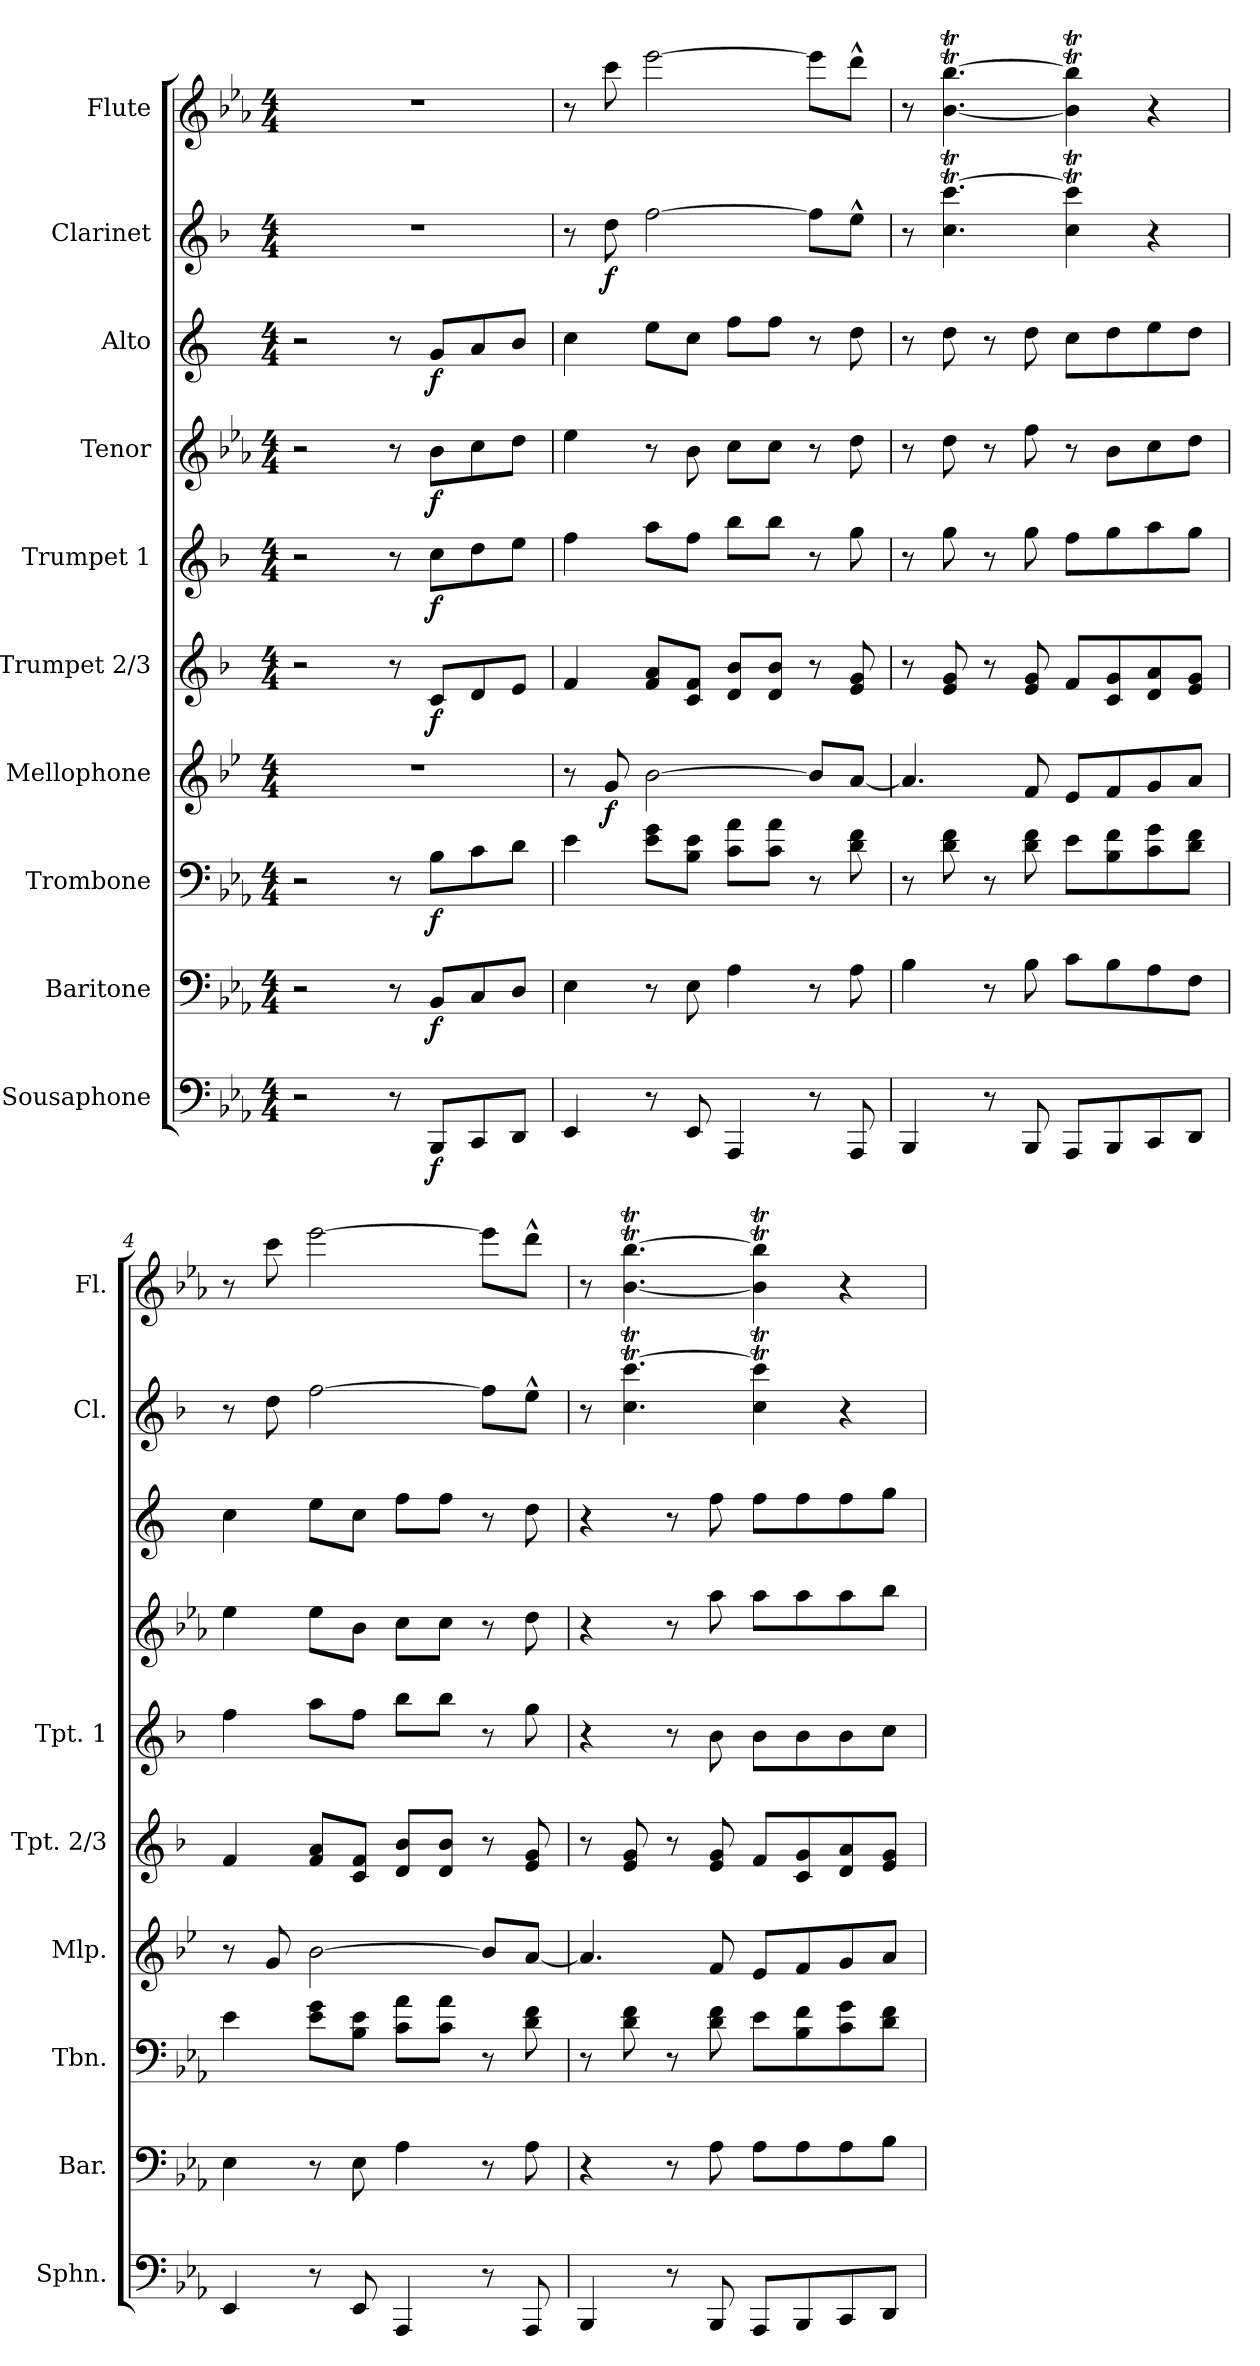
**kern	**dynam	**kern	**dynam	**kern	**dynam	**kern	**dynam	**kern	**dynam	**kern	**dynam	**kern	**dynam	**kern	**dynam	**kern	**dynam	**kern
*part10	*part10	*part9	*part9	*part8	*part8	*part7	*part7	*part6	*part6	*part5	*part5	*part4	*part4	*part3	*part3	*part2	*part2	*part1
*staff10	*staff10	*staff9	*staff9	*staff8	*staff8	*staff7	*staff7	*staff6	*staff6	*staff5	*staff5	*staff4	*staff4	*staff3	*staff3	*staff2	*staff2	*staff1
*I"Sousaphone	*	*I"Baritone	*	*I"Trombone	*	*I"Mellophone	*	*I"Trumpet 2/3	*	*I"Trumpet 1	*	*I"Tenor	*	*I"Alto	*	*I"Clarinet	*	*I"Flute
*I'Sphn.	*	*I'Bar.	*	*I'Tbn.	*	*I'Mlp.	*	*I'Tpt. 2/3	*	*I'Tpt. 1	*	*	*	*	*	*I'Cl.	*	*I'Fl.
*clefF4	*	*clefF4	*	*clefF4	*	*clefG2	*	*clefG2	*	*clefG2	*	*clefG2	*	*clefG2	*	*clefG2	*	*clefG2
*	*	*	*	*	*	*ITrd4c7	*	*ITrd1c2	*	*ITrd1c2	*	*ITrd8c14	*	*ITrd5c9	*	*ITrd1c2	*	*
*k[b-e-a-]	*	*k[b-e-a-]	*	*k[b-e-a-]	*	*k[b-e-a-]	*	*k[b-e-a-]	*	*k[b-e-a-]	*	*k[b-e-a-]	*	*k[b-e-a-]	*	*k[b-e-a-]	*	*k[b-e-a-]
*M4/4	*	*M4/4	*	*M4/4	*	*M4/4	*	*M4/4	*	*M4/4	*	*M4/4	*	*M4/4	*	*M4/4	*	*M4/4
*MM124	*	*MM124	*	*MM124	*	*MM124	*	*MM124	*	*MM124	*	*MM124	*	*MM124	*	*MM124	*	*MM124
=1	=1	=1	=1	=1	=1	=1	=1	=1	=1	=1	=1	=1	=1	=1	=1	=1	=1	=1
2r	.	2r	.	2r	.	1r	.	2r	.	2r	.	2r	.	2r	.	1r	.	1r
8r	.	8r	.	8r	.	.	.	8r	.	8r	.	8r	.	8r	.	.	.	.
!	!LO:DY:b	!	!LO:DY:b	!	!LO:DY:b	!	!	!	!LO:DY:b	!	!LO:DY:b	!	!LO:DY:b	!	!LO:DY:b	!	!	!
8BBB-/L	f	8BB-/L	f	8B-\L	f	.	.	8B-/L	f	8b-\L	f	8B-\L	f	8B-/L	f	.	.	.
8CC/	.	8C/	.	8c\	.	.	.	8c/	.	8cc\	.	8c\	.	8c/	.	.	.	.
8DD/J	.	8D/J	.	8d\J	.	.	.	8d/J	.	8dd\J	.	8d\J	.	8d/J	.	.	.	.
=2	=2	=2	=2	=2	=2	=2	=2	=2	=2	=2	=2	=2	=2	=2	=2	=2	=2	=2
4EE-/	.	4E-\	.	4e-\	.	8r	.	4e-/	.	4ee-\	.	4e-\	.	4e-\	.	8r	.	8r
!	!	!	!	!	!	!	!LO:DY:b	!	!	!	!	!	!	!	!	!	!LO:DY:b	!
.	.	.	.	.	.	8c/	f	.	.	.	.	.	.	.	.	8cc\	f	8ccc\
8r	.	8r	.	8e-\ 8g\L	.	[2e-\	.	8e-/ 8g/L	.	8gg\L	.	8r	.	8g\L	.	[2ee-\	.	[2eee-\
8EE-/	.	8E-\	.	8B-\ 8e-\J	.	.	.	8B-/ 8e-/J	.	8ee-\J	.	8B-\	.	8e-\J	.	.	.	.
4AAA-/	.	4A-\	.	8c\ 8a-\L	.	.	.	8c/ 8a-/L	.	8aa-\L	.	8c\L	.	8a-\L	.	.	.	.
.	.	.	.	8c\ 8a-\J	.	.	.	8c/ 8a-/J	.	8aa-\J	.	8c\J	.	8a-\J	.	.	.	.
8r	.	8r	.	8r	.	8e-/L]	.	8r	.	8r	.	8r	.	8r	.	8ee-\L]	.	8eee-\L]
8AAA-/	.	8A-\	.	8d\ 8f\	.	[8d/J	.	8d/ 8f/	.	8ff\	.	8d\	.	8f\	.	8dd^^\J	.	8ddd^^\J
=3	=3	=3	=3	=3	=3	=3	=3	=3	=3	=3	=3	=3	=3	=3	=3	=3	=3	=3
4BBB-/	.	4B-\	.	8r	.	4.d/]	.	8r	.	8r	.	8r	.	8r	.	8r	.	8r
.	.	.	.	8d\ 8f\	.	.	.	8d/ 8f/	.	8ff\	.	8d\	.	8f\	.	4.b-\T [4.bb-\T	.	[4.b-\T [4.bb-\T
8r	.	8r	.	8r	.	.	.	8r	.	8r	.	8r	.	8r	.	.	.	.
8BBB-/	.	8B-\	.	8d\ 8f\	.	8B-/	.	8d/ 8f/	.	8ff\	.	8f\	.	8f\	.	.	.	.
8AAA-/L	.	8c\L	.	8e-\L	.	8A-/L	.	8e-/L	.	8ee-\L	.	8r	.	8e-\L	.	4b-\T 4bb-\]T	.	4b-\]T 4bb-\]T
8BBB-/	.	8B-\	.	8B-\ 8f\	.	8B-/	.	8B-/ 8f/	.	8ff\	.	8B-\L	.	8f\	.	.	.	.
8CC/	.	8A-\	.	8c\ 8g\	.	8c/	.	8c/ 8g/	.	8gg\	.	8c\	.	8g\	.	4r	.	4r
8DD/J	.	8F\J	.	8d\ 8f\J	.	8d/J	.	8d/ 8f/J	.	8ff\J	.	8d\J	.	8f\J	.	.	.	.
=4	=4	=4	=4	=4	=4	=4	=4	=4	=4	=4	=4	=4	=4	=4	=4	=4	=4	=4
4EE-/	.	4E-\	.	4e-\	.	8r	.	4e-/	.	4ee-\	.	4e-\	.	4e-\	.	8r	.	8r
.	.	.	.	.	.	8c/	.	.	.	.	.	.	.	.	.	8cc\	.	8ccc\
8r	.	8r	.	8e-\ 8g\L	.	[2e-\	.	8e-/ 8g/L	.	8gg\L	.	8e-\L	.	8g\L	.	[2ee-\	.	[2eee-\
8EE-/	.	8E-\	.	8B-\ 8e-\J	.	.	.	8B-/ 8e-/J	.	8ee-\J	.	8B-\J	.	8e-\J	.	.	.	.
4AAA-/	.	4A-\	.	8c\ 8a-\L	.	.	.	8c/ 8a-/L	.	8aa-\L	.	8c\L	.	8a-\L	.	.	.	.
.	.	.	.	8c\ 8a-\J	.	.	.	8c/ 8a-/J	.	8aa-\J	.	8c\J	.	8a-\J	.	.	.	.
8r	.	8r	.	8r	.	8e-/L]	.	8r	.	8r	.	8r	.	8r	.	8ee-\L]	.	8eee-\L]
8AAA-/	.	8A-\	.	8d\ 8f\	.	[8d/J	.	8d/ 8f/	.	8ff\	.	8d\	.	8f\	.	8dd^^\J	.	8ddd^^\J
=5	=5	=5	=5	=5	=5	=5	=5	=5	=5	=5	=5	=5	=5	=5	=5	=5	=5	=5
4BBB-/	.	4r	.	8r	.	4.d/]	.	8r	.	4r	.	4r	.	4r	.	8r	.	8r
.	.	.	.	8d\ 8f\	.	.	.	8d/ 8f/	.	.	.	.	.	.	.	4.b-\T [4.bb-\T	.	[4.b-\T [4.bb-\T
8r	.	8r	.	8r	.	.	.	8r	.	8r	.	8r	.	8r	.	.	.	.
8BBB-/	.	8A-\	.	8d\ 8f\	.	8B-/	.	8d/ 8f/	.	8a-\	.	8a-\	.	8a-\	.	.	.	.
8AAA-/L	.	8A-\L	.	8e-\L	.	8A-/L	.	8e-/L	.	8a-\L	.	8a-\L	.	8a-\L	.	4b-\T 4bb-\]T	.	4b-\]T 4bb-\]T
8BBB-/	.	8A-\	.	8B-\ 8f\	.	8B-/	.	8B-/ 8f/	.	8a-\	.	8a-\	.	8a-\	.	.	.	.
8CC/	.	8A-\	.	8c\ 8g\	.	8c/	.	8c/ 8g/	.	8a-\	.	8a-\	.	8a-\	.	4r	.	4r
8DD/J	.	8B-\J	.	8d\ 8f\J	.	8d/J	.	8d/ 8f/J	.	8b-\J	.	8b-\J	.	8b-\J	.	.	.	.
=	=	=	=	=	=	=	=	=	=	=	=	=	=	=	=	=	=	=
*-	*-	*-	*-	*-	*-	*-	*-	*-	*-	*-	*-	*-	*-	*-	*-	*-	*-	*-
